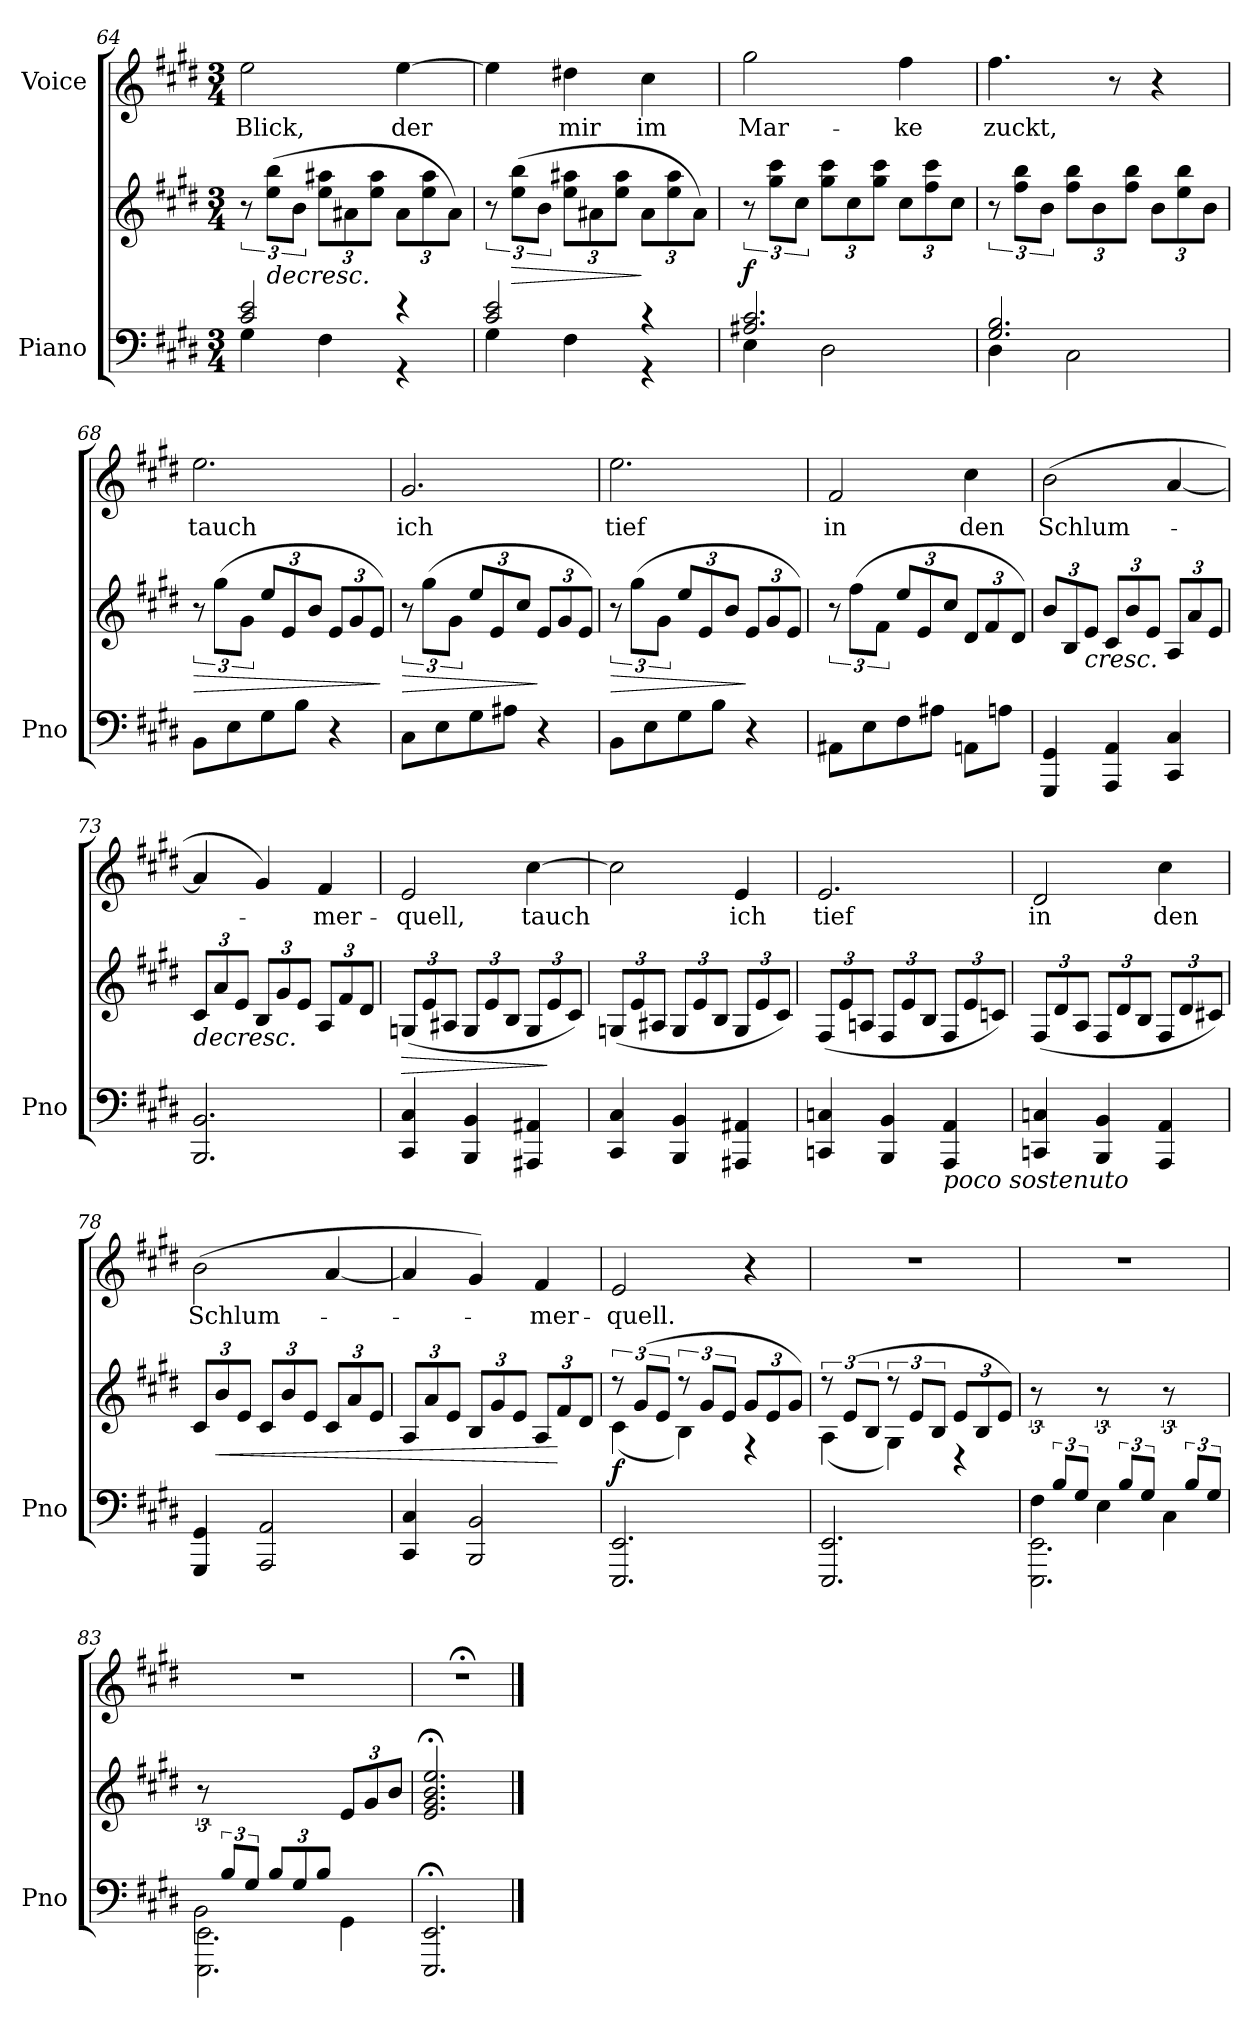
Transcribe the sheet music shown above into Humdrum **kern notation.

**kern	**kern	**dynam	**kern	**text
*part2	*part2	*part2	*part1	*part1
*staff3	*staff2	*staff2/3	*staff1	*staff1
*I"Piano	*	*	*I"Voice	*
*I'Pno	*	*	*	*
!!LO:PB:g=z
*clefF4	*clefG2	*	*clefG2	*
*k[f#c#g#d#]	*k[f#c#g#d#]	*	*k[f#c#g#d#]	*
*M3/4	*M3/4	*	*M3/4	*
=64	=64	=64	=64	=64
*^	*	*	*	*
!	!	!	!	!	!LO:LY:b
2c#/ 2e/	4G#\	12r	.	2ee\	Blick,
!	!	!	!LO:HP:b	!	!
.	.	(12ee\ 12bb\L	>	.	.
.	.	12b\J	.	.	.
.	4F#\	12ee\ 12aa#X\L	.	.	.
.	.	12a#X\	.	.	.
.	.	12ee\ 12aa#\J	.	.	.
*	*	*Xbrackettup	*	*	*
!	!	!	!	!	!LO:LY:b
4r	4r	12a#\L	.	[4ee\	-der
.	.	12ee\ 12aa#\	.	.	.
.	.	12a#\J)	.	.	.
=65	=65	=65	=65	=65	=65
*	*	*brackettup	*	*	*
2c#/ 2e/	4G#\	12r	.	4ee\]	.
!	!	!	!LO:HP:b	!	!
.	.	(12ee\ 12bb\L	>	.	.
.	.	12b\J	.	.	.
!	!	!	!	!	!LO:LY:b
.	4F#\	12ee\ 12aa#X\L	.	4dd#X\	mir
.	.	12a#X\	.	.	.
.	.	12ee\ 12aa#\J	.	.	.
*	*	*Xbrackettup	*	*	*
!	!	!	!	!	!LO:LY:b
4r	4r	12a#\L	]	4cc#\	im
.	.	12ee\ 12aa#\	.	.	.
.	.	12a#\J)	.	.	.
=66	=66	=66	=66	=66	=66
*	*	*brackettup	*	*	*
!	!	!	!LO:DY:b	!	!LO:LY:b
2.A#X/ 2.c#/	4E\	12r	f	2gg#\	Mar-
.	.	12gg#\ 12ccc#\L	.	.	.
.	.	12cc#\J	.	.	.
*	*	*Xbrackettup	*	*	*
.	2D#\	12gg#\ 12ccc#\L	.	.	.
.	.	12cc#\	.	.	.
.	.	12gg#\ 12ccc#\J	.	.	.
!	!	!	!	!	!LO:LY:b
.	.	12cc#\L	.	4ff#\	-ke
.	.	12ff#\ 12ccc#\	.	.	.
.	.	12cc#\J	.	.	.
!!LO:LB:g=z
=67	=67	=67	=67	=67	=67
*	*	*brackettup	*	*	*
!	!	!	!	!	!LO:LY:b
2.G#/ 2.B/	4D#\	12r	.	4.ff#\	zuckt,
.	.	12ff#\ 12bb\L	.	.	.
.	.	12b\J	.	.	.
*	*	*Xbrackettup	*	*	*
.	2C#\	12ff#\ 12bb\L	.	.	.
.	.	12b\	.	.	.
.	.	.	.	8r	.
.	.	12ff#\ 12bb\J	.	.	.
.	.	12b\L	.	4r	.
.	.	12ee\ 12bb\	.	.	.
.	.	12b\J	.	.	.
*v	*v	*	*	*	*
=68	=68	=68	=68	=68
*	*brackettup	*	*	*
!	!	!LO:HP:b	!	!LO:LY:b
8BB\L	12r	>	2.ee\	tauch
.	(12gg#\L	.	.	.
8E\	.	.	.	.
.	12g#\J	.	.	.
*	*Xbrackettup	*	*	*
8G#\	12ee/L	.	.	.
.	12e/	.	.	.
8B\J	.	.	.	.
.	12b/J	.	.	.
4r	12e/L	.	.	.
.	12g#/	.	.	.
.	12e/J)	.	.	.
.	.	]	.	.
!!LO:LB:g=z
=69	=69	=69	=69	=69
*	*brackettup	*	*	*
!	!	!LO:HP:b	!	!LO:LY:b
8C#\L	12r	>	2.g#/	ich
.	(12gg#\L	.	.	.
8E\	.	.	.	.
.	12g#\J	.	.	.
*	*Xbrackettup	*	*	*
8G#\	12ee/L	.	.	.
.	12e/	.	.	.
8A#X\J	.	.	.	.
.	12cc#/J	.	.	.
4r	12e/L	]	.	.
.	12g#/	.	.	.
.	12e/J)	.	.	.
=70	=70	=70	=70	=70
*	*brackettup	*	*	*
!	!	!LO:HP:b	!	!LO:LY:b
8BB\L	12r	>	2.ee\	tief
.	(12gg#\L	.	.	.
8E\	.	.	.	.
.	12g#\J	.	.	.
*	*Xbrackettup	*	*	*
8G#\	12ee/L	.	.	.
.	12e/	.	.	.
8B\J	.	.	.	.
.	12b/J	.	.	.
4r	12e/L	]	.	.
.	12g#/	.	.	.
.	12e/J)	.	.	.
=71	=71	=71	=71	=71
*	*brackettup	*	*	*
!	!	!	!	!LO:LY:b
8AA#X\L	12r	.	2f#/	in
.	(12ff#\L	.	.	.
8E\	.	.	.	.
.	12f#\J	.	.	.
*	*Xbrackettup	*	*	*
8F#\	12ee/L	.	.	.
.	12e/	.	.	.
8A#X\J	.	.	.	.
.	12cc#/J	.	.	.
!	!	!	!	!LO:LY:b
8AAn\L	12d#/L	.	4cc#\	den
.	12f#/	.	.	.
8An\J	.	.	.	.
.	12d#/J)	.	.	.
!!LO:LB:g=z
=72	=72	=72	=72	=72
!	!	!	!	!LO:LY:b
4GGG#/ 4GG#/	12b/L	.	(2b\	Schlum-
.	12B/	.	.	.
!	!	!LO:HP:b	!	!
.	12e/J	<	.	.
4AAA/ 4AA/	12c#/L	.	.	.
.	12b/	.	.	.
.	12e/J	.	.	.
4CC#/ 4C#/	12A/L	.	[4a/	.
.	12a/	.	.	.
.	12e/J	.	.	.
.	.	]	.	.
=73	=73	=73	=73	=73
!	!	!LO:HP:b	!	!
2.BBB/ 2.BB/	12c#/L	>	4a/]	.
.	12a/	.	.	.
.	12e/J	.	.	.
.	12B/L	.	4g#/)	.
.	12g#/	.	.	.
.	12e/J	.	.	.
!	!	!	!	!LO:LY:b
.	12A/L	[	4f#/	-mer-
.	12f#/	.	.	.
.	12d#/J	.	.	.
!!LO:PB:g=z
=74	=74	=74	=74	=74
!	!	!LO:HP:b	!	!LO:LY:b
4CC#/ 4C#/	(12Gn/L	>	2e/	-quell,
.	12e/	.	.	.
.	12A#X/J	.	.	.
4BBB/ 4BB/	12G/L	.	.	.
.	12e/	.	.	.
.	12B/J	.	.	.
!	!	!	!	!LO:LY:b
4AAA#X/ 4AA#X/	12G/L	.	[4cc#\	tauch
.	12e/	]	.	.
.	12c#/J)	.	.	.
=75	=75	=75	=75	=75
4CC#/ 4C#/	(12Gn/L	.	2cc#\]	.
.	12e/	.	.	.
.	12A#X/J	.	.	.
4BBB/ 4BB/	12G/L	.	.	.
.	12e/	.	.	.
.	12B/J	.	.	.
!	!	!	!	!LO:LY:b
4AAA#X/ 4AA#X/	12G/L	.	4e/	ich
.	12e/	.	.	.
.	12c#/J)	.	.	.
=76	=76	=76	=76	=76
!	!	!	!	!LO:LY:b
4CCn/ 4Cn/	(12F#/L	.	2.e/	tief
.	12e/	.	.	.
.	12An/J	.	.	.
4BBB/ 4BB/	12F#/L	.	.	.
.	12e/	.	.	.
.	12B/J	.	.	.
!LO:TX:b:i:t=poco sostenuto	!	!	!	!
4AAA/ 4AA/	12F#/L	.	.	.
.	12e/	.	.	.
.	12cn/J)	.	.	.
!!LO:LB:g=z
=77	=77	=77	=77	=77
!	!	!	!	!LO:LY:b
4CCn/ 4Cn/	(12F#/L	.	2d#/	in
.	12d#/	.	.	.
.	12A/J	.	.	.
4BBB/ 4BB/	12F#/L	.	.	.
.	12d#/	.	.	.
.	12B/J	.	.	.
!	!	!	!	!LO:LY:b
4AAA/ 4AA/	12F#/L	.	4cc#\	den
.	12d#/	.	.	.
.	12c#X/J)	.	.	.
=78	=78	=78	=78	=78
!	!	!	!	!LO:LY:b
4GGG#/ 4GG#/	12c#/L	.	(2b\	Schlum-
!	!	!LO:HP:b	!	!
.	12b/	<	.	.
.	12e/J	.	.	.
2AAA/ 2AA/	12c#/L	.	.	.
.	12b/	.	.	.
.	12e/J	.	.	.
.	12c#/L	.	[4a/	.
.	12a/	.	.	.
.	12e/J	.	.	.
.	.	]	.	.
!!LO:LB:g=z
=79	=79	=79	=79	=79
4CC#/ 4C#/	12A/L	.	4a/]	.
.	12a/	.	.	.
.	12e/J	.	.	.
2BBB/ 2BB/	12B/L	.	4g#/)	.
.	12g#/	.	.	.
.	12e/J	.	.	.
!	!	!	!	!LO:LY:b
.	12A/L	.	4f#/	-mer-
.	12f#/	[	.	.
.	12d#/J	.	.	.
=80	=80	=80	=80	=80
*	*brackettup	*	*	*
*	*^	*	*	*
!	!	!	!LO:DY:b	!	!LO:LY:b
2.EEE/ 2.EE/	12r	(4c#\	f	2e/	quell.
.	(12g#/L	.	.	.	.
.	12e/J	.	.	.	.
.	12r	4B\)	.	.	.
.	12g#/L	.	.	.	.
.	12e/J	.	.	.	.
*	*Xbrackettup	*	*	*	*
.	12g#/L	4r	.	4r	.
.	12e/	.	.	.	.
.	12g#/J)	.	.	.	.
=81	=81	=81	=81	=81	=81
*	*brackettup	*	*	*	*
2.EEE/ 2.EE/	12r	(4A\	.	2.r	.
.	(12e/L	.	.	.	.
.	12B/J	.	.	.	.
.	12r	4G#\)	.	.	.
.	12e/L	.	.	.	.
.	12B/J	.	.	.	.
*	*Xbrackettup	*	*	*	*
.	12e/L	4r	.	.	.
.	12B/	.	.	.	.
.	12e/J)	.	.	.	.
*	*v	*v	*	*	*
!!LO:LB:g=z
=82	=82	=82	=82	=82
*^	*	*	*	*
*	*^	*	*	*	*
*	*	*	*brackettup	*	*	*
12ryy	2.EEE\ 2.EE\	4F#\	12r	.	2.r	.
12B/L	.	.	6ryy	.	.	.
12G#/J	.	.	.	.	.	.
12ryy	.	4E\	12r	.	.	.
12B/L	.	.	6ryy	.	.	.
12G#/J	.	.	.	.	.	.
12ryy	.	4C#\	12r	.	.	.
12B/L	.	.	6ryy	.	.	.
12G#/J	.	.	.	.	.	.
=83	=83	=83	=83	=83	=83	=83
12ryy	2.EEE\ 2.EE\	2BB\	12r	.	2.r	.
(12B/L	.	.	12%5ryy	.	.	.
12G#/J	.	.	.	.	.	.
*Xbrackettup	*	*	*	*	*	*
12B/L	.	.	.	.	.	.
12G#/	.	.	.	.	.	.
12B/J	.	.	.	.	.	.
*	*	*	*Xbrackettup	*	*	*
4ryy	.	4GG#\	12e/L	.	.	.
.	.	.	12g#/	.	.	.
.	.	.	12b/J)	.	.	.
*v	*v	*v	*	*	*	*
=84	=84	=84	=84	=84
2.EEE/;< 2.EE/;<	2.e/;< 2.g#/;< 2.b/;< 2.ee/;<	.	2.r;<	.
==	==	==	==	==
*-	*-	*-	*-	*-
